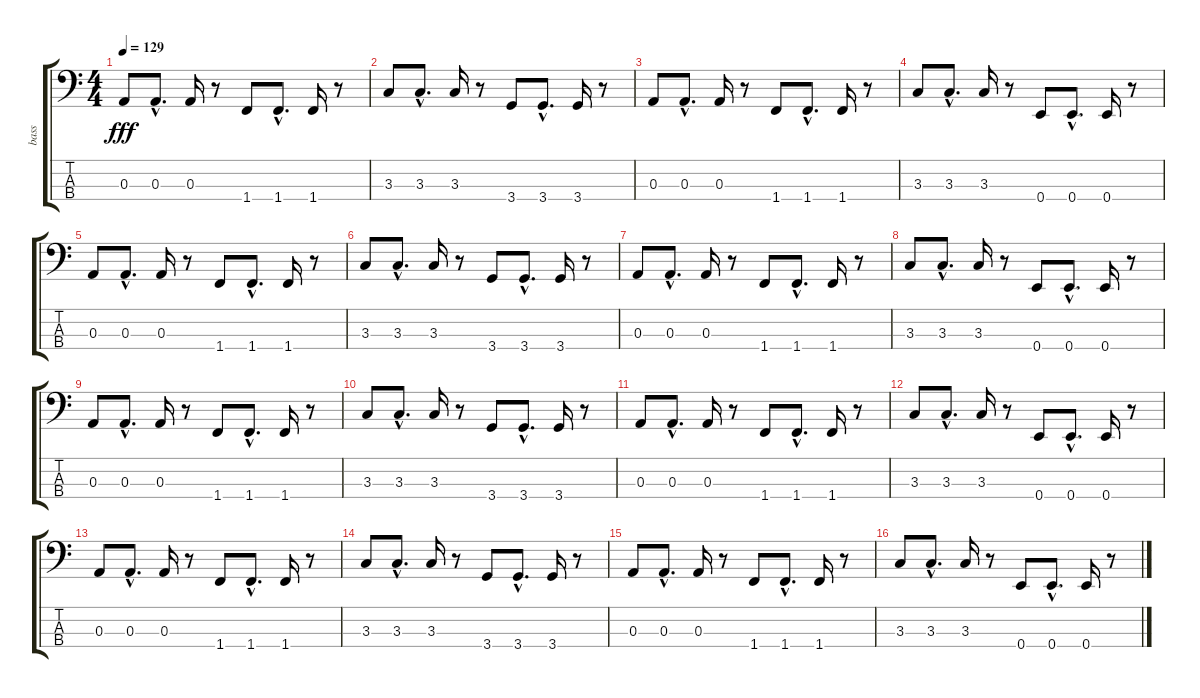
\track ("bass" "bass") {instrument electricbasspick}
\staff {score tabs}
\tuning (G2 D2 A1 E1) {hide}
\ts (4 4)
\tempo 129
\clef f4
\ks c
0.3.8{dy fff} 0.3{hac}.8{d} 0.3.16 r.8 1.4.8 1.4{hac}.8{d} 1.4.16 r.8 |
3.3.8 3.3{hac}.8{d} 3.3.16 r.8 3.4.8 3.4{hac}.8{d} 3.4.16 r.8 |
0.3.8 0.3{hac}.8{d} 0.3.16 r.8 1.4.8 1.4{hac}.8{d} 1.4.16 r.8 |
3.3.8 3.3{hac}.8{d} 3.3.16 r.8 0.4.8 0.4{hac}.8{d} 0.4.16 r.8 |
0.3.8 0.3{hac}.8{d} 0.3.16 r.8 1.4.8 1.4{hac}.8{d} 1.4.16 r.8 |
3.3.8 3.3{hac}.8{d} 3.3.16 r.8 3.4.8 3.4{hac}.8{d} 3.4.16 r.8 |
0.3.8 0.3{hac}.8{d} 0.3.16 r.8 1.4.8 1.4{hac}.8{d} 1.4.16 r.8 |
3.3.8 3.3{hac}.8{d} 3.3.16 r.8 0.4.8 0.4{hac}.8{d} 0.4.16 r.8 |
0.3.8 0.3{hac}.8{d} 0.3.16 r.8 1.4.8 1.4{hac}.8{d} 1.4.16 r.8 |
3.3.8 3.3{hac}.8{d} 3.3.16 r.8 3.4.8 3.4{hac}.8{d} 3.4.16 r.8 |
0.3.8 0.3{hac}.8{d} 0.3.16 r.8 1.4.8 1.4{hac}.8{d} 1.4.16 r.8 |
3.3.8 3.3{hac}.8{d} 3.3.16 r.8 0.4.8 0.4{hac}.8{d} 0.4.16 r.8 |
0.3.8 0.3{hac}.8{d} 0.3.16 r.8 1.4.8 1.4{hac}.8{d} 1.4.16 r.8 |
3.3.8 3.3{hac}.8{d} 3.3.16 r.8 3.4.8 3.4{hac}.8{d} 3.4.16 r.8 |
0.3.8 0.3{hac}.8{d} 0.3.16 r.8 1.4.8 1.4{hac}.8{d} 1.4.16 r.8 |
3.3.8 3.3{hac}.8{d} 3.3.16 r.8 0.4.8 0.4{hac}.8{d} 0.4.16 r.8
